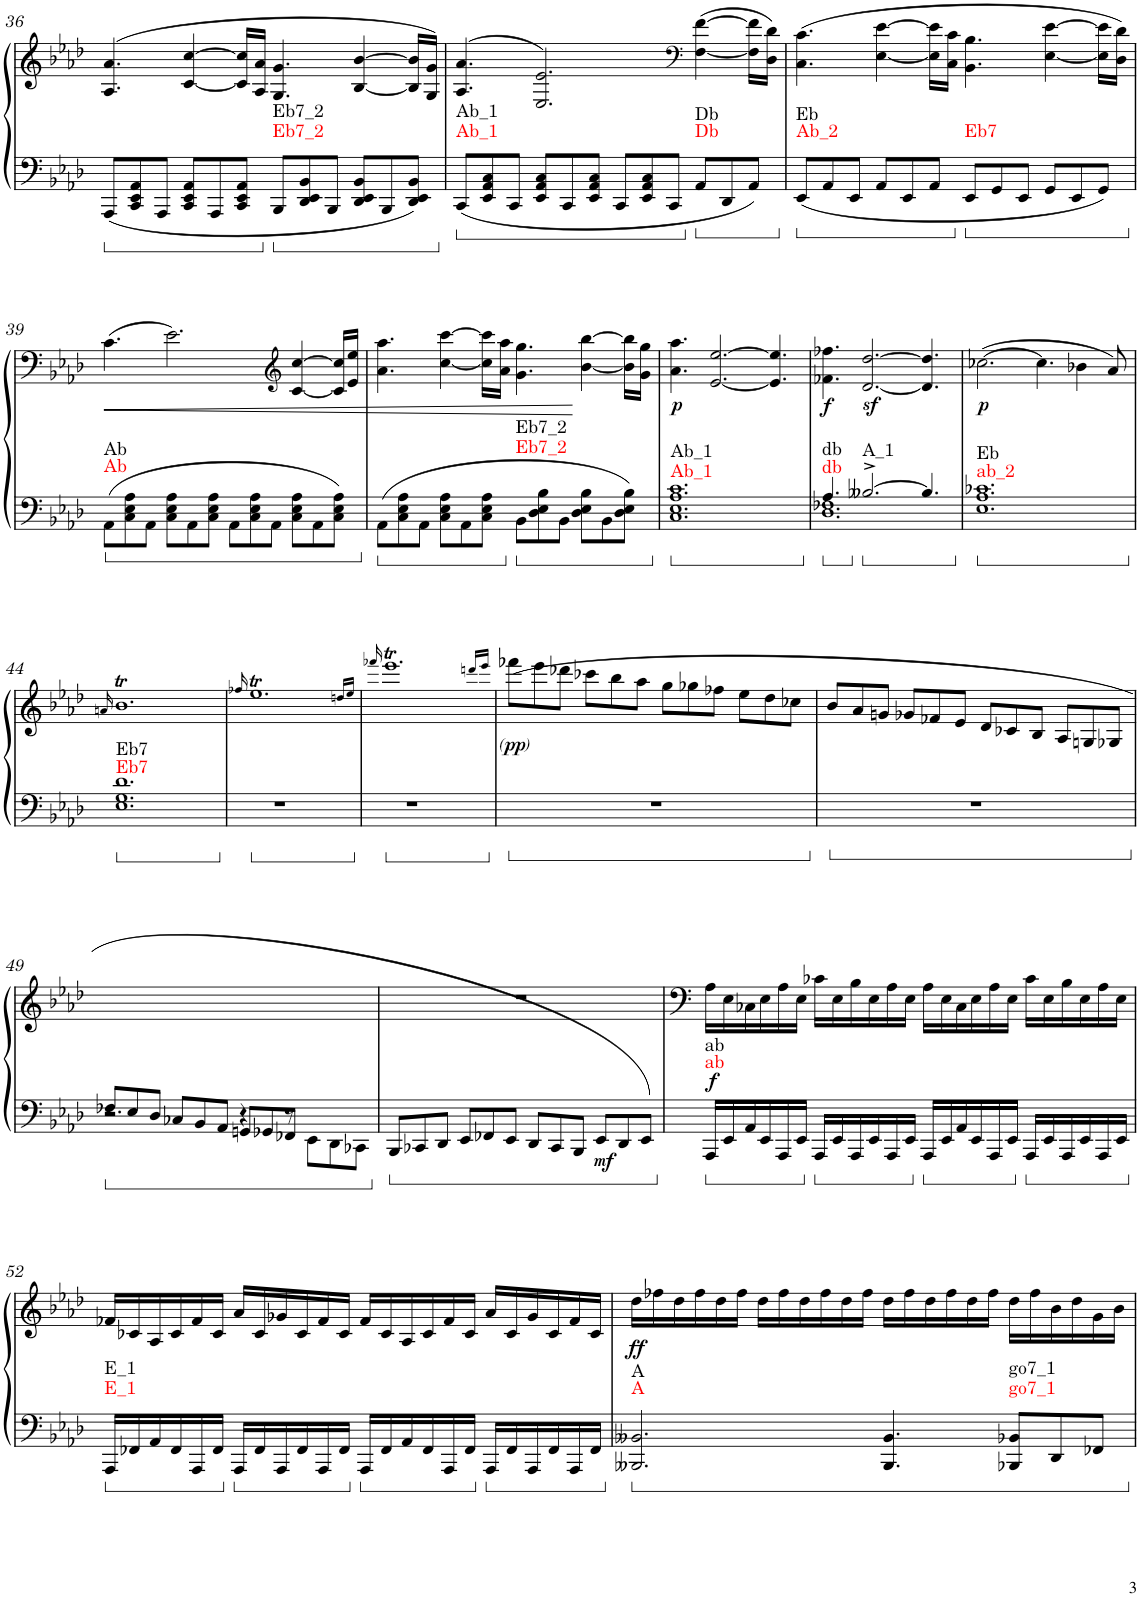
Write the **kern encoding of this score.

**kern	**kern	**dynam	**harte
*part1	*part1	*part1	*part1
*staff2	*staff1	*staff1/2	*
*I"Piano	*	*	*
*I'Pno.	*	*	*
!!LO:PB:g=z
*clefG2	*clefF4	*	*
*k[b-e-a-d-]	*k[b-e-a-d-]	*	*
*M12/8	*M12/8	*	*
=36	=36	=36	=36
8AAA-/L	(>4.A-/ 4.a-/	.	.
8CC/ 8EE-/ 8AA-/	.	.	.
8AAA-/J	.	.	.
8CC/ 8EE-/ 8AA-/L	[4c/ [4cc/	.	.
8AAA-/	.	.	.
8CC/ 8EE-/ 8AA-/J	16c/] 16cc/]LL	.	.
.	16A-/ 16a-/JJ	.	.
!	!	!	!LO:H:n=1:kt=Eb7_2
!	!	!	!LO:H:n=2:kt=Eb7_2
8BBB-/L	4.G/ 4.g/	.	N N
8DD-/ 8EE-/ 8BB-/	.	.	.
8BBB-/J	.	.	.
8DD-/ 8EE-/ 8BB-/L	[4B-/ [4b-/	.	.
8BBB-/	.	.	.
8DD-/ 8EE-/ 8BB-/J	16B-/] 16b-/]LL	.	.
.	16G/ 16g/JJ)	.	.
=37	=37	=37	=37
!	!	!	!LO:H:n=1:kt=Ab_1
!	!	!	!LO:H:n=2:kt=Ab_1
8CC/L	(>4.A-/ 4.a-/	.	N N
8EE-/ 8AA-/ 8C/	.	.	.
8CC/J	.	.	.
8EE-/ 8AA-/ 8C/L	2.E-/ 2.e-/)	.	.
8CC/	.	.	.
8EE-/ 8AA-/ 8C/J	.	.	.
8CC/L	.	.	.
8EE-/ 8AA-/ 8C/	.	.	.
8CC/J	.	.	.
*	*clefF4	*	*
!	!	!	!LO:H:n=1:kt=Db
!	!	!	!LO:H:n=2:kt=Db
8AA-/L	([4F\ [4f\	.	N N
8DD-/	.	.	.
8AA-/J	16F\] 16f\]LL	.	.
.	16D-\ 16d-\JJ)	.	.
=38	=38	=38	=38
!	!	!	!LO:H:n=1:kt=Ab_2
!	!	!	!LO:H:n=2:kt=Eb
8EE-/L	(4.C\ 4.c\	.	N N
8AA-/	.	.	.
8EE-/J	.	.	.
8AA-/L	[4E-\ [4e-\	.	.
8EE-/	.	.	.
8AA-/J	16E-\] 16e-\]LL	.	.
.	16C\ 16c\JJ	.	.
!	!	!	!LO:H:kt=Eb7
8EE-/L	4.BB-\ 4.B-\	.	N
8GG/	.	.	.
8EE-/J	.	.	.
8GG/L	[4E-\ [4e-\	.	.
8EE-/	.	.	.
8GG/J	16E-\] 16e-\]LL	.	.
.	16D-\ 16d-\JJ)	.	.
!!LO:LB:g=z
=39	=39	=39	=39
!	!	!LO:HP:b	!LO:H:n=1:kt=Ab
!	!	!	!LO:H:n=2:kt=Ab
8AA-\L	(4.c\	<	N N
8C\ 8E-\ 8A-\	.	.	.
8AA-\J	.	.	.
8C\ 8E-\ 8A-\L	2.e-\)	.	.
8AA-\	.	.	.
8C\ 8E-\ 8A-\J	.	.	.
8AA-\L	.	.	.
8C\ 8E-\ 8A-\	.	.	.
8AA-\J	.	.	.
*	*clefG2	*	*
8C\ 8E-\ 8A-\L	[4c/ [4cc/	.	.
8AA-\	.	.	.
8C\ 8E-\ 8A-\J	16c/] 16cc/]LL	.	.
.	16e-/ 16ee-/JJ	.	.
=40	=40	=40	=40
8AA-\L	4.a-\ 4.aa-\	.	.
8C\ 8E-\ 8A-\	.	.	.
8AA-\J	.	.	.
8C\ 8E-\ 8A-\L	[4cc\ [4ccc\	.	.
8AA-\	.	.	.
8C\ 8E-\ 8A-\J	16cc\] 16ccc\]LL	.	.
.	16a-\ 16aa-\JJ	.	.
!	!	!	!LO:H:n=1:kt=Eb7_2
!	!	!	!LO:H:n=2:kt=Eb7_2
8BB-\L	4.g\ 4.gg\	.	N N
8D-\ 8E-\ 8B-\	.	.	.
8BB-\J	.	.	.
8D-\ 8E-\ 8B-\L	[4b-\ [4bb-\	[	.
8BB-\	.	.	.
8D-\ 8E-\ 8B-\J	16b-\] 16bb-\]LL	.	.
.	16g\ 16gg\JJ	.	.
=41	=41	=41	=41
!	!	!LO:DY:b	!LO:H:n=1:kt=Ab_1
!	!	!	!LO:H:n=2:kt=Ab_1
1.C 1.E- 1.A- 1.c	4.a-\ 4.aa-\	p	N N
.	[2.e-/ [2.ee-/	.	.
.	4.e-/] 4.ee-/]	.	.
=42	=42	=42	=42
*^	*	*	*
!	!	!	!LO:DY:b	!LO:H:n=1:kt=db
!	!	!	!	!LO:H:n=2:kt=db
4.A-/	1.D- 1.F-X	4.f-X\ 4.ff-X\	f	N N
!	!	!	!	!LO:H:kt=A_1
[2.B--X^/	.	[2.d-/z< [2.dd-/z<	.	N
4.B--/]	.	4.d-/] 4.dd-/]	.	.
*v	*v	*	*	*
=43	=43	=43	=43
!	!	!LO:DY:b	!LO:H:n=1:kt=ab_2
!	!	!	!LO:H:n=2:kt=Eb
1.E- 1.A- 1.c-X	([2.cc-X\	p	N N
.	4.cc-\]	.	.
.	4b-X\	.	.
.	8a-/)	.	.
!!LO:LB:g=z
=44	=44	=44	=44
.	16qan/	.	.
!	!	!	!LO:H:n=1:kt=Eb7
!	!	!	!LO:H:n=2:kt=Eb7
1.E- 1.G 1.d-	1.b-T	.	N N
=45	=45	=45	=45
.	16qff-X/	.	.
1.r	1.ee-T	.	.
.	16qddn/LL	.	.
.	16qee-/JJ	.	.
=46	=46	=46	=46
.	16qfff-X/	.	.
1.r	1.eee-T	.	.
.	16qdddn/LL	.	.
.	16qeee-/JJ	.	.
=47	=47	=47	=47
!	!	!LO:DY:b	!
!	!	!LO:DY:n=1:b	!
!	!	!LO:DY:n=2:b	!
1.r	(8fff-X\L	other-dynamics pp other-dynamics	.
.	8eee-\	.	.
.	8ddd-X\J	.	.
.	8ccc-X\L	.	.
.	8bb-\	.	.
.	8aa-\J	.	.
.	8gg\L	.	.
.	8gg-X\	.	.
.	8ff-X\J	.	.
.	8ee-\L	.	.
.	8dd-\	.	.
.	8cc-X\J	.	.
=48	=48	=48	=48
1.r	8b-/L	.	.
.	8a-/	.	.
.	8gn/J	.	.
.	8g-X/L	.	.
.	8f-X/	.	.
.	8e-/J	.	.
.	8d-/L	.	.
.	8c-X/	.	.
.	8B-/J	.	.
.	8A-/L	.	.
.	8Gn/	.	.
.	8G-X/J	.	.
!!LO:LB:g=z
=49	=49	=49	=49
*^	*	*	*
8F-X/L	2.r	8ryy	.	.
8E-/	.	.	.	.
8D-/J	.	.	.	.
8C-X/L	.	.	.	.
8BB-/	.	.	.	.
8AA-/J	.	.	.	.
8GGn/L	4r	.	.	.
8GG-X/	.	.	.	.
8FF-X/J	8r	.	.	.
4.ryy	8EE-\L	4ryy	.	.
.	8DD-\	.	.	.
.	8CC-X\J	8ryy	.	.
*v	*v	*	*	*
=50	=50	=50	=50
8BBB-/L	1.r	.	.
8CC-X/	.	.	.
8DD-/J	.	.	.
8EE-/L	.	.	.
8FF-X/	.	.	.
8EE-/J	.	.	.
8DD-/L	.	.	.
8CC-/	.	.	.
8BBB-/J	.	.	.
!	!	!LO:DY:b=2	!
8EE-/L	.	mf	.
8DD-/	.	.	.
8EE-/J)	.	.	.
=51	=51	=51	=51
!	!	!LO:DY:a=2	!LO:H:n=1:kt=ab
!	!	!	!LO:H:n=2:kt=ab
16AAA-/LL	16A-\LL	f	N N
16EE-/	16E-\	.	.
16AA-/	16C-X\	.	.
16EE-/	16E-\	.	.
16AAA-/	16A-\	.	.
16EE-/JJ	16E-\JJ	.	.
16AAA-/LL	16c-X\LL	.	.
16EE-/	16E-\	.	.
16AAA-/	16B-\	.	.
16EE-/	16E-\	.	.
16AAA-/	16A-\	.	.
16EE-/JJ	16E-\JJ	.	.
16AAA-/LL	16A-\LL	.	.
16EE-/	16E-\	.	.
16AA-/	16C-\	.	.
16EE-/	16E-\	.	.
16AAA-/	16A-\	.	.
16EE-/JJ	16E-\JJ	.	.
16AAA-/LL	16c-\LL	.	.
16EE-/	16E-\	.	.
16AAA-/	16B-\	.	.
16EE-/	16E-\	.	.
16AAA-/	16A-\	.	.
16EE-/JJ	16E-\JJ	.	.
!!LO:LB:g=z
=52	=52	=52	=52
!	!	!	!LO:H:n=1:kt=E_1
!	!	!	!LO:H:n=2:kt=E_1
16AAA-/LL	16f-X/LL	.	N N
16FF-X/	16c-X/	.	.
16AA-/	16A-/	.	.
16FF-/	16c-/	.	.
16AAA-/	16f-/	.	.
16FF-/JJ	16c-/JJ	.	.
16AAA-/LL	16a-/LL	.	.
16FF-/	16c-/	.	.
16AAA-/	16g-X/	.	.
16FF-/	16c-/	.	.
16AAA-/	16f-/	.	.
16FF-/JJ	16c-/JJ	.	.
16AAA-/LL	16f-/LL	.	.
16FF-/	16c-/	.	.
16AA-/	16A-/	.	.
16FF-/	16c-/	.	.
16AAA-/	16f-/	.	.
16FF-/JJ	16c-/JJ	.	.
16AAA-/LL	16a-/LL	.	.
16FF-/	16c-/	.	.
16AAA-/	16g-/	.	.
16FF-/	16c-/	.	.
16AAA-/	16f-/	.	.
16FF-/JJ	16c-/JJ	.	.
=53	=53	=53	=53
!	!	!LO:DY:b	!LO:H:n=1:kt=A
!	!	!	!LO:H:n=2:kt=A
2.BBB--X/ 2.BB--X/	16dd-\LL	ff	N N
.	16ff-X\	.	.
.	16dd-\	.	.
.	16ff-\	.	.
.	16dd-\	.	.
.	16ff-\JJ	.	.
.	16dd-\LL	.	.
.	16ff-\	.	.
.	16dd-\	.	.
.	16ff-\	.	.
.	16dd-\	.	.
.	16ff-\JJ	.	.
4.BBB--/ 4.BB--/	16dd-\LL	.	.
.	16ff-\	.	.
.	16dd-\	.	.
.	16ff-\	.	.
.	16dd-\	.	.
.	16ff-\JJ	.	.
!	!	!	!LO:H:n=1:kt=go7_1
!	!	!	!LO:H:n=2:kt=go7_1
8BBB-X/ 8BB-X/L	16dd-\LL	.	N N
.	16ff-\	.	.
8DD-/	16b-\	.	.
.	16dd-\	.	.
8FF-X/J	16g\	.	.
.	16b-\JJ	.	.
=	=	=	=
*-	*-	*-	*-
